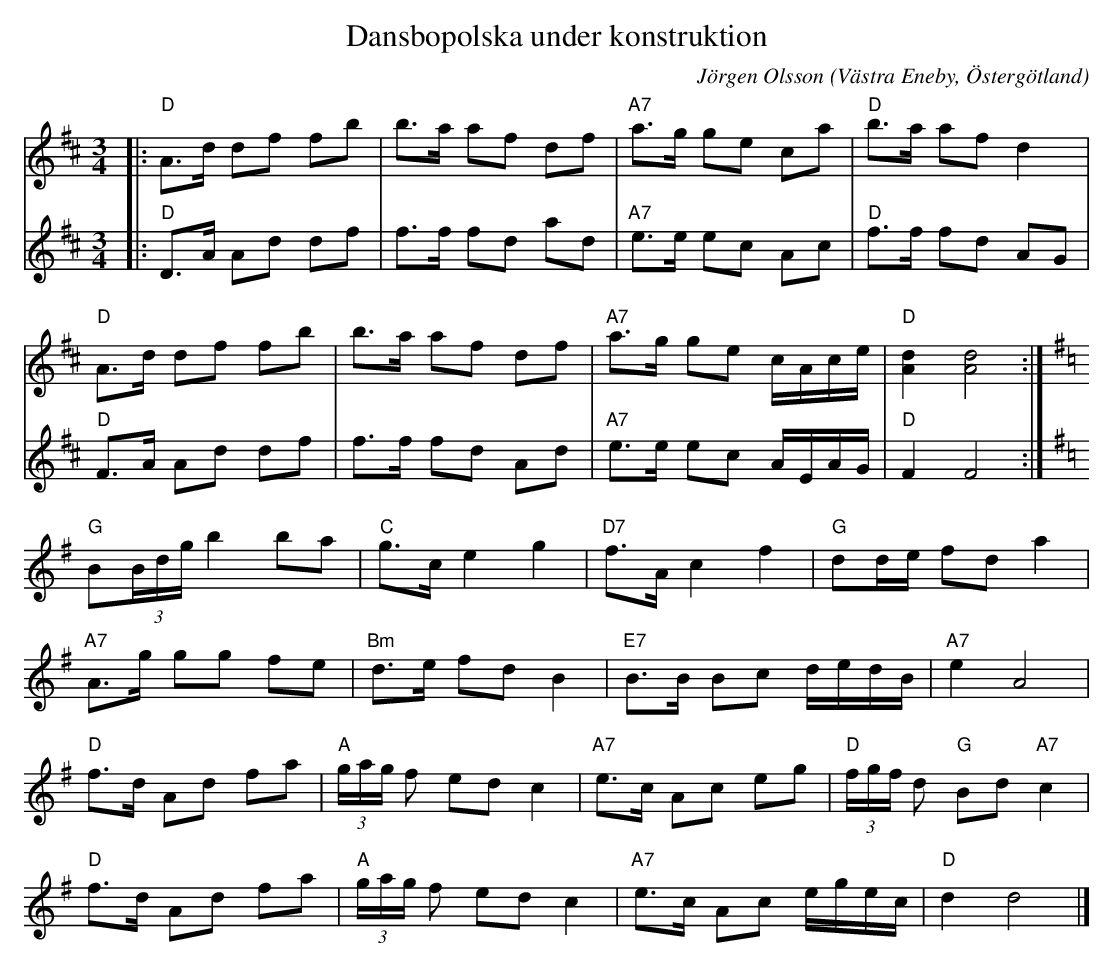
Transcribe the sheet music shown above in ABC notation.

X:1
T:Dansbopolska under konstruktion
C:Jörgen Olsson
O:Västra Eneby, Östergötland
M:3/4
L:1/8
K:D
V:1
|:"D"A>d df fb|b>a af df|"A7"a>g ge ca|"D"b>a af d2|
"D"A>d df fb|b>a af df|"A7"a>g ge c/A/c/e/|"D"[dA]2 [dA]4:|
[K:G]"G"B(3B/d/g/ b2 ba|"C"g>c e2 g2|"D7"f>A c2 f2|"G" dd/e/ fd a2|
"A7"A>g gg fe|"Bm"d>e fd B2|"E7"B>B Bc d/e/d/B/|"A7" e2 A4|
"D"f>d Ad fa|"A"(3g/a/g/ f ed c2|"A7"e>c Ac eg|"D"(3f/g/f/ d "G"Bd "A7"c2|
"D"f>d Ad fa|"A"(3g/a/g/ f ed c2|"A7"e>c Ac e/g/e/c/|"D"d2 d4 |]
V:2
|:"D"D>A Ad df|f>f fd ad|"A7"e>e ec Ac|"D"f>f fd AG|
"D"F>A Ad df|f>f fd Ad|"A7"e>e ec A/E/A/G/|"D"F2 F4:|
[K:G]
